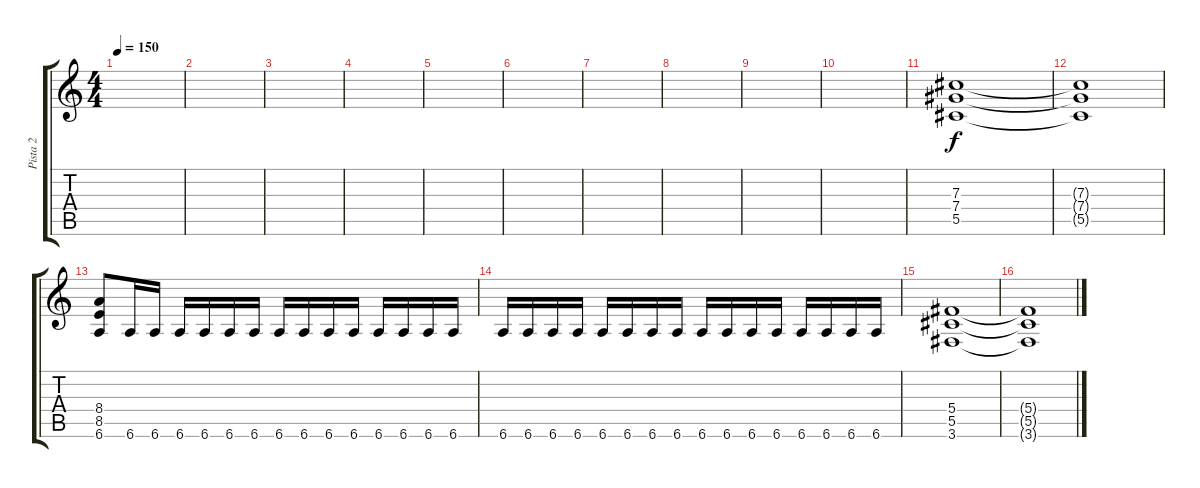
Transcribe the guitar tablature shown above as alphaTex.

\track ("Pista 2" "Pista 2") {instrument distortionguitar}
\staff {score tabs}
\tuning (Eb4 Bb3 Gb3 Db3 Ab2 Eb2) {hide}
\ts (4 4)
\tempo 150
\clef g2
\ks c
|
|
|
|
|
|
|
|
|
|
(7.3 7.4 5.5).1 |
(7.3{t} 7.4{t} 5.5{t}).1 |
(8.4 8.5 6.6).8 6.6.16 6.6.16 6.6.16 6.6.16 6.6.16 6.6.16 6.6.16 6.6.16 6.6.16 6.6.16 6.6.16 6.6.16 6.6.16 6.6.16 |
6.6.16 6.6.16 6.6.16 6.6.16 6.6.16 6.6.16 6.6.16 6.6.16 6.6.16 6.6.16 6.6.16 6.6.16 6.6.16 6.6.16 6.6.16 6.6.16 |
(5.4 5.5 3.6).1 |
(5.4{t} 5.5{t} 3.6{t}).1
